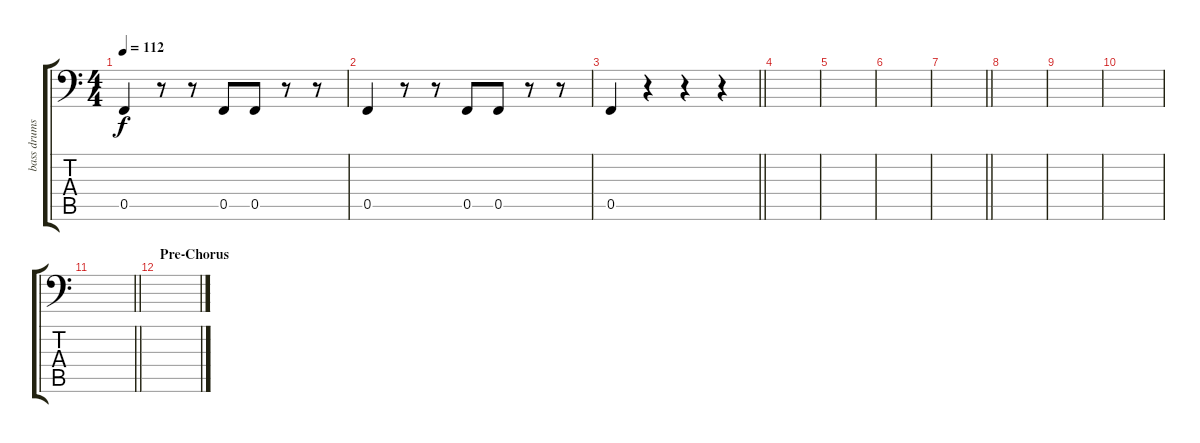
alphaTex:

\track ("bass drums" "bass drums") {instrument synthdrum}
\staff {score tabs}
\tuning (C4 G3 Eb3 Bb2 F2 C0) {hide}
\ts (4 4)
\tempo 112
\clef f4
\ks c
0.5.4{dy f} r.8 r.8 0.5.8 0.5.8 r.8 r.8 |
0.5.4 r.8 r.8 0.5.8 0.5.8 r.8 r.8 |
\barLineRight lightlight
0.5.4 r.4 r.4 r.4 |
|
|
|
\barLineRight lightlight
|
|
|
|
\barLineRight lightlight
|
\section ("" "Pre-Chorus")
